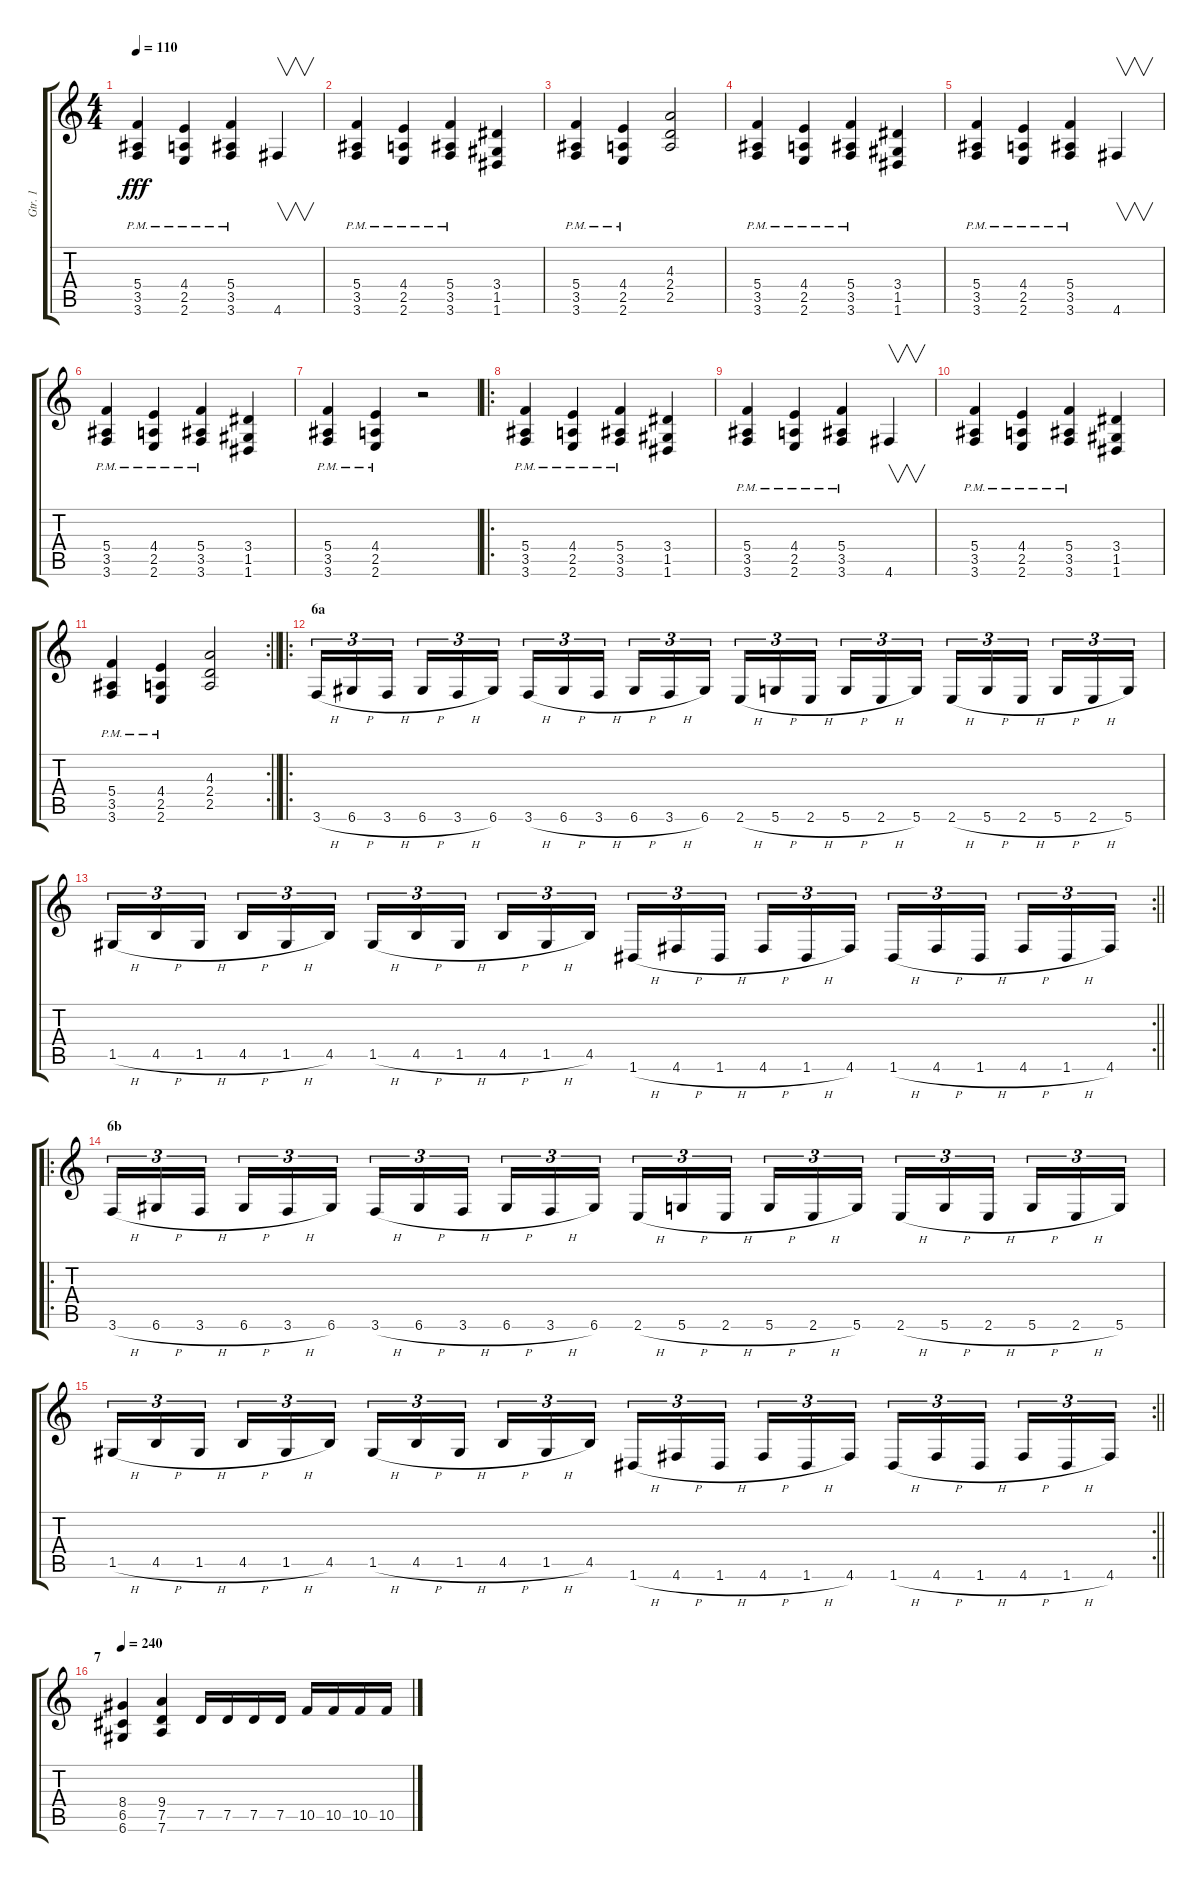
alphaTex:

\track ("Gtr. 1" "Gtr. 1") {instrument distortionguitar}
\staff {score tabs}
\tuning (D4 A3 F3 C3 G2 D2) {hide}
\ts (4 4)
\tempo 110
\clef g2
\ks c
(5.4{pm} 3.5{pm} 3.6{pm}).4{dy fff} (4.4{pm} 2.5{pm} 2.6{pm}).4 (5.4{pm} 3.5{pm} 3.6{pm}).4 4.6.4{v instrument guitarharmonics} |
(5.4{pm} 3.5{pm} 3.6{pm}).4{instrument distortionguitar} (4.4{pm} 2.5{pm} 2.6{pm}).4 (5.4{pm} 3.5{pm} 3.6{pm}).4 (3.4 1.5 1.6).4 |
(5.4{pm} 3.5{pm} 3.6{pm}).4 (4.4{pm} 2.5{pm} 2.6{pm}).4 (4.3 2.4 2.5).2 |
(5.4{pm} 3.5{pm} 3.6{pm}).4 (4.4{pm} 2.5{pm} 2.6{pm}).4 (5.4{pm} 3.5{pm} 3.6{pm}).4 (3.4 1.5 1.6).4 |
(5.4{pm} 3.5{pm} 3.6{pm}).4 (4.4{pm} 2.5{pm} 2.6{pm}).4 (5.4{pm} 3.5{pm} 3.6{pm}).4 4.6.4{v instrument guitarharmonics} |
(5.4{pm} 3.5{pm} 3.6{pm}).4{instrument distortionguitar} (4.4{pm} 2.5{pm} 2.6{pm}).4 (5.4{pm} 3.5{pm} 3.6{pm}).4 (3.4 1.5 1.6).4 |
(5.4{pm} 3.5{pm} 3.6{pm}).4 (4.4{pm} 2.5{pm} 2.6{pm}).4 r.2 |
\ro
(5.4{pm} 3.5{pm} 3.6{pm}).4 (4.4{pm} 2.5{pm} 2.6{pm}).4 (5.4{pm} 3.5{pm} 3.6{pm}).4 (3.4 1.5 1.6).4 |
(5.4{pm} 3.5{pm} 3.6{pm}).4 (4.4{pm} 2.5{pm} 2.6{pm}).4 (5.4{pm} 3.5{pm} 3.6{pm}).4 4.6.4{v instrument guitarharmonics} |
(5.4{pm} 3.5{pm} 3.6{pm}).4{instrument distortionguitar} (4.4{pm} 2.5{pm} 2.6{pm}).4 (5.4{pm} 3.5{pm} 3.6{pm}).4 (3.4 1.5 1.6).4 |
\rc 2
\barLineRight lightlight
(5.4{pm} 3.5{pm} 3.6{pm}).4 (4.4{pm} 2.5{pm} 2.6{pm}).4 (4.3 2.4 2.5).2 |
\ro
\section ("" "6a")
3.6{h}.16{tu (3 2)} 6.6{h}.16{tu (3 2)} 3.6{h}.16{tu (3 2) beam splitsecondary} 6.6{h}.16{tu (3 2)} 3.6{h}.16{tu (3 2)} 6.6.16{tu (3 2)} 3.6{h}.16{tu (3 2)} 6.6{h}.16{tu (3 2)} 3.6{h}.16{tu (3 2) beam splitsecondary} 6.6{h}.16{tu (3 2)} 3.6{h}.16{tu (3 2)} 6.6.16{tu (3 2)} 2.6{h}.16{tu (3 2)} 5.6{h}.16{tu (3 2)} 2.6{h}.16{tu (3 2) beam splitsecondary} 5.6{h}.16{tu (3 2)} 2.6{h}.16{tu (3 2)} 5.6.16{tu (3 2)} 2.6{h}.16{tu (3 2)} 5.6{h}.16{tu (3 2)} 2.6{h}.16{tu (3 2) beam splitsecondary} 5.6{h}.16{tu (3 2)} 2.6{h}.16{tu (3 2)} 5.6.16{tu (3 2)} |
\rc 2
\barLineRight lightlight
1.5{h}.16{tu (3 2)} 4.5{h}.16{tu (3 2)} 1.5{h}.16{tu (3 2) beam splitsecondary} 4.5{h}.16{tu (3 2)} 1.5{h}.16{tu (3 2)} 4.5.16{tu (3 2)} 1.5{h}.16{tu (3 2)} 4.5{h}.16{tu (3 2)} 1.5{h}.16{tu (3 2) beam splitsecondary} 4.5{h}.16{tu (3 2)} 1.5{h}.16{tu (3 2)} 4.5.16{tu (3 2)} 1.6{h}.16{tu (3 2)} 4.6{h}.16{tu (3 2)} 1.6{h}.16{tu (3 2) beam splitsecondary} 4.6{h}.16{tu (3 2)} 1.6{h}.16{tu (3 2)} 4.6.16{tu (3 2)} 1.6{h}.16{tu (3 2)} 4.6{h}.16{tu (3 2)} 1.6{h}.16{tu (3 2) beam splitsecondary} 4.6{h}.16{tu (3 2)} 1.6{h}.16{tu (3 2)} 4.6.16{tu (3 2)} |
\ro
\section ("" "6b")
3.6{h}.16{tu (3 2)} 6.6{h}.16{tu (3 2)} 3.6{h}.16{tu (3 2) beam splitsecondary} 6.6{h}.16{tu (3 2)} 3.6{h}.16{tu (3 2)} 6.6.16{tu (3 2)} 3.6{h}.16{tu (3 2)} 6.6{h}.16{tu (3 2)} 3.6{h}.16{tu (3 2) beam splitsecondary} 6.6{h}.16{tu (3 2)} 3.6{h}.16{tu (3 2)} 6.6.16{tu (3 2)} 2.6{h}.16{tu (3 2)} 5.6{h}.16{tu (3 2)} 2.6{h}.16{tu (3 2) beam splitsecondary} 5.6{h}.16{tu (3 2)} 2.6{h}.16{tu (3 2)} 5.6.16{tu (3 2)} 2.6{h}.16{tu (3 2)} 5.6{h}.16{tu (3 2)} 2.6{h}.16{tu (3 2) beam splitsecondary} 5.6{h}.16{tu (3 2)} 2.6{h}.16{tu (3 2)} 5.6.16{tu (3 2)} |
\rc 2
\barLineRight lightlight
1.5{h}.16{tu (3 2)} 4.5{h}.16{tu (3 2)} 1.5{h}.16{tu (3 2) beam splitsecondary} 4.5{h}.16{tu (3 2)} 1.5{h}.16{tu (3 2)} 4.5.16{tu (3 2)} 1.5{h}.16{tu (3 2)} 4.5{h}.16{tu (3 2)} 1.5{h}.16{tu (3 2) beam splitsecondary} 4.5{h}.16{tu (3 2)} 1.5{h}.16{tu (3 2)} 4.5.16{tu (3 2)} 1.6{h}.16{tu (3 2)} 4.6{h}.16{tu (3 2)} 1.6{h}.16{tu (3 2) beam splitsecondary} 4.6{h}.16{tu (3 2)} 1.6{h}.16{tu (3 2)} 4.6.16{tu (3 2)} 1.6{h}.16{tu (3 2)} 4.6{h}.16{tu (3 2)} 1.6{h}.16{tu (3 2) beam splitsecondary} 4.6{h}.16{tu (3 2)} 1.6{h}.16{tu (3 2)} 4.6.16{tu (3 2)} |
\section ("" "7")
\tempo 240
(8.4 6.5 6.6).4 (9.4 7.5 7.6).4 7.5.16 7.5.16 7.5.16 7.5.16 10.5.16 10.5.16 10.5.16 10.5.16
